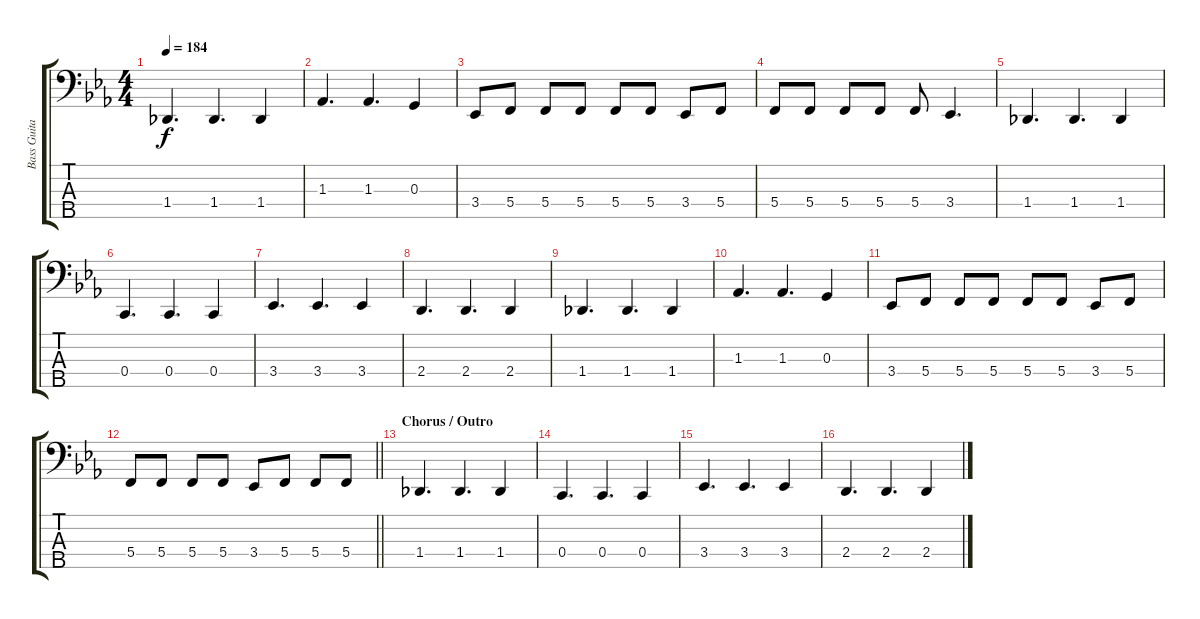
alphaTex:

\track ("Bass Guitar" "Bass Guita") {instrument electricbassfinger}
\staff {score tabs}
\tuning (F2 C2 G1 C1 A0) {hide}
\ts (4 4)
\tempo 184
\clef f4
\ks eb
1.4.4{d dy f} 1.4.4{d} 1.4.4 |
1.3.4{d} 1.3.4{d} 0.3.4 |
3.4.8 5.4.8 5.4.8 5.4.8 5.4.8 5.4.8 3.4.8 5.4.8 |
5.4.8 5.4.8 5.4.8 5.4.8 5.4.8 3.4.4{d} |
1.4.4{d} 1.4.4{d} 1.4.4 |
0.4.4{d} 0.4.4{d} 0.4.4 |
3.4.4{d} 3.4.4{d} 3.4.4 |
2.4.4{d} 2.4.4{d} 2.4.4 |
1.4.4{d} 1.4.4{d} 1.4.4 |
1.3.4{d} 1.3.4{d} 0.3.4 |
3.4.8 5.4.8 5.4.8 5.4.8 5.4.8 5.4.8 3.4.8 5.4.8 |
\barLineRight lightlight
5.4.8 5.4.8 5.4.8 5.4.8 3.4.8 5.4.8 5.4.8 5.4.8 |
\section ("" "Chorus / Outro")
1.4.4{d} 1.4.4{d} 1.4.4 |
0.4.4{d} 0.4.4{d} 0.4.4 |
3.4.4{d} 3.4.4{d} 3.4.4 |
2.4.4{d} 2.4.4{d} 2.4.4
